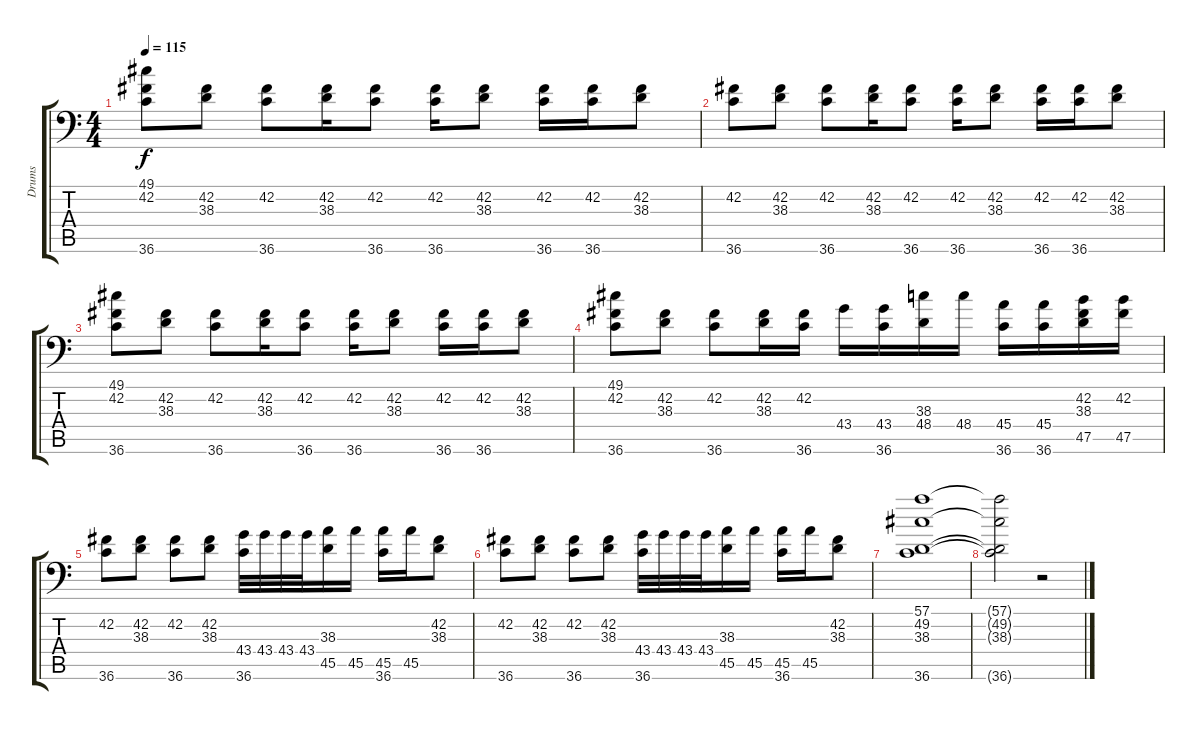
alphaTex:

\track ("Drums" "Drums") {instrument acousticgrandpiano}
\staff {score tabs}
\tuning (C-1 C-1 C-1 C-1 C-1 C-1) {hide}
\ts (4 4)
\tempo 115
\clef f4
\ks c
(49.1 42.2 36.6).8{dy f} (42.2 38.3).8 (42.2 36.6).8 (42.2 38.3).16 (42.2 36.6).8 (42.2 36.6).16 (42.2 38.3).8 (42.2 36.6).16 (42.2 36.6).16 (42.2 38.3).8 |
(42.2 36.6).8 (42.2 38.3).8 (42.2 36.6).8 (42.2 38.3).16 (42.2 36.6).8 (42.2 36.6).16 (42.2 38.3).8 (42.2 36.6).16 (42.2 36.6).16 (42.2 38.3).8 |
(49.1 42.2 36.6).8 (42.2 38.3).8 (42.2 36.6).8 (42.2 38.3).16 (42.2 36.6).8 (42.2 36.6).16 (42.2 38.3).8 (42.2 36.6).16 (42.2 36.6).16 (42.2 38.3).8 |
(49.1 42.2 36.6).8 (42.2 38.3).8 (42.2 36.6).8 (42.2 38.3).16 (42.2 36.6).16 43.4.16 (43.4 36.6).16 (38.3 48.4).16 48.4.16 (45.4 36.6).16 (45.4 36.6).16 (42.2 38.3 47.5).16 (42.2 47.5).16 |
(42.2 36.6).8 (42.2 38.3).8 (42.2 36.6).8 (42.2 38.3).8 (43.4 36.6).32 43.4.32 43.4.32 43.4.32 (38.3 45.5).16 45.5.16 (45.5 36.6).16 45.5.16 (42.2 38.3).8 |
(42.2 36.6).8 (42.2 38.3).8 (42.2 36.6).8 (42.2 38.3).8 (43.4 36.6).32 43.4.32 43.4.32 43.4.32 (38.3 45.5).16 45.5.16 (45.5 36.6).16 45.5.16 (42.2 38.3).8 |
(57.1 49.2 38.3 36.6).1 |
(57.1{t} 49.2{t} 38.3{t} 36.6{t}).2 r.2
